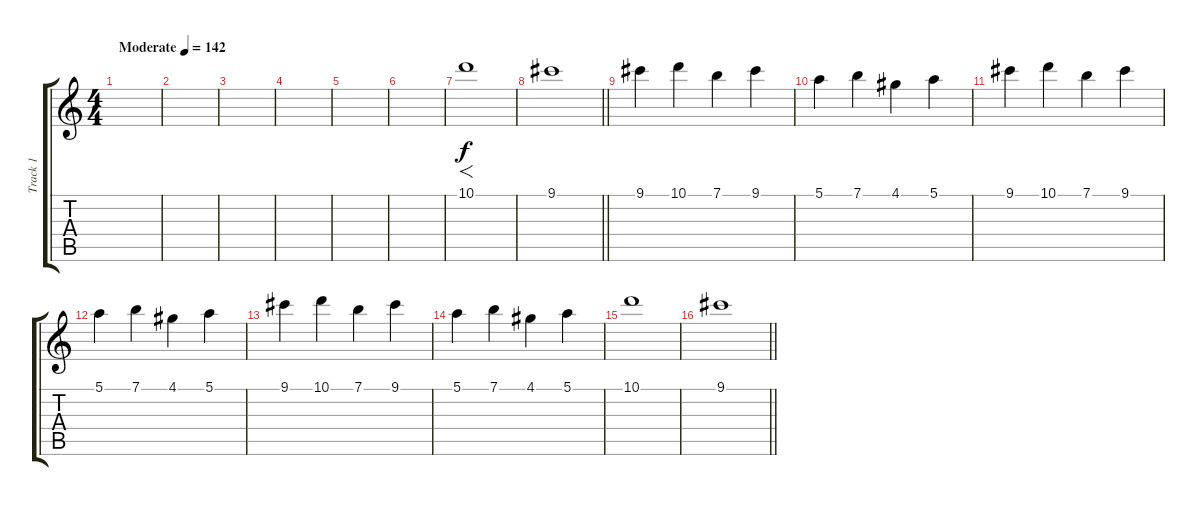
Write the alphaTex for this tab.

\track ("Track 1" "Track 1") {instrument distortionguitar}
\staff {score tabs}
\tuning (E4 B3 G3 D3 A2 E2) {hide}
\ts (4 4)
\tempo (142 "Moderate")
\clef g2
\ks c
|
|
|
|
|
|
10.1.1{f} |
\barLineRight lightlight
9.1.1 |
9.1.4 10.1.4 7.1.4 9.1.4 |
5.1.4 7.1.4 4.1.4 5.1.4 |
9.1.4 10.1.4 7.1.4 9.1.4 |
5.1.4 7.1.4 4.1.4 5.1.4 |
9.1.4 10.1.4 7.1.4 9.1.4 |
5.1.4 7.1.4 4.1.4 5.1.4 |
10.1.1 |
\barLineRight lightlight
9.1.1
